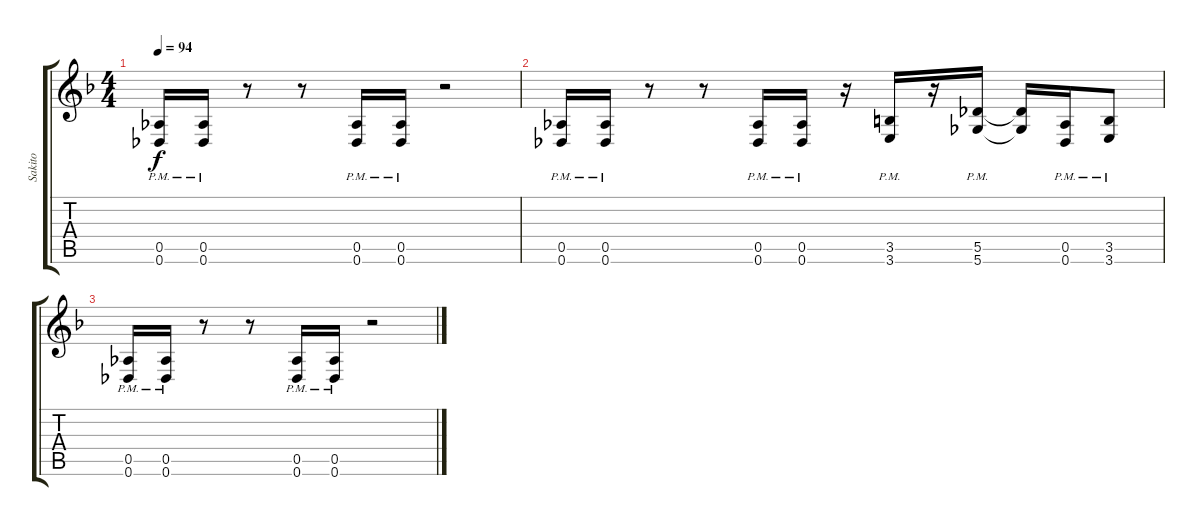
\track ("Sakito" "Sakito") {instrument distortionguitar}
\staff {score tabs}
\tuning (Eb4 Bb3 Gb3 Db3 Ab2 Db2) {hide}
\ts (4 4)
\tempo 94
\clef g2
\ks f
(0.5{pm} 0.6{pm}).16{dy f} (0.5{pm} 0.6{pm}).16 r.8 r.8 (0.5{pm} 0.6{pm}).16 (0.5{pm} 0.6{pm}).16 r.2 |
(0.5{pm} 0.6{pm}).16 (0.5{pm} 0.6{pm}).16 r.8 r.8 (0.5{pm} 0.6{pm}).16 (0.5{pm} 0.6{pm}).16 r.16 (3.5{pm} 3.6{pm}).16 r.16 (5.5{pm} 5.6{pm}).16 (5.5{t} 5.6{t}).16 (0.5{pm} 0.6{pm}).16 (3.5{pm} 3.6{pm}).8 |
(0.5{pm} 0.6{pm}).16 (0.5{pm} 0.6{pm}).16 r.8 r.8 (0.5{pm} 0.6{pm}).16 (0.5{pm} 0.6{pm}).16 r.2
